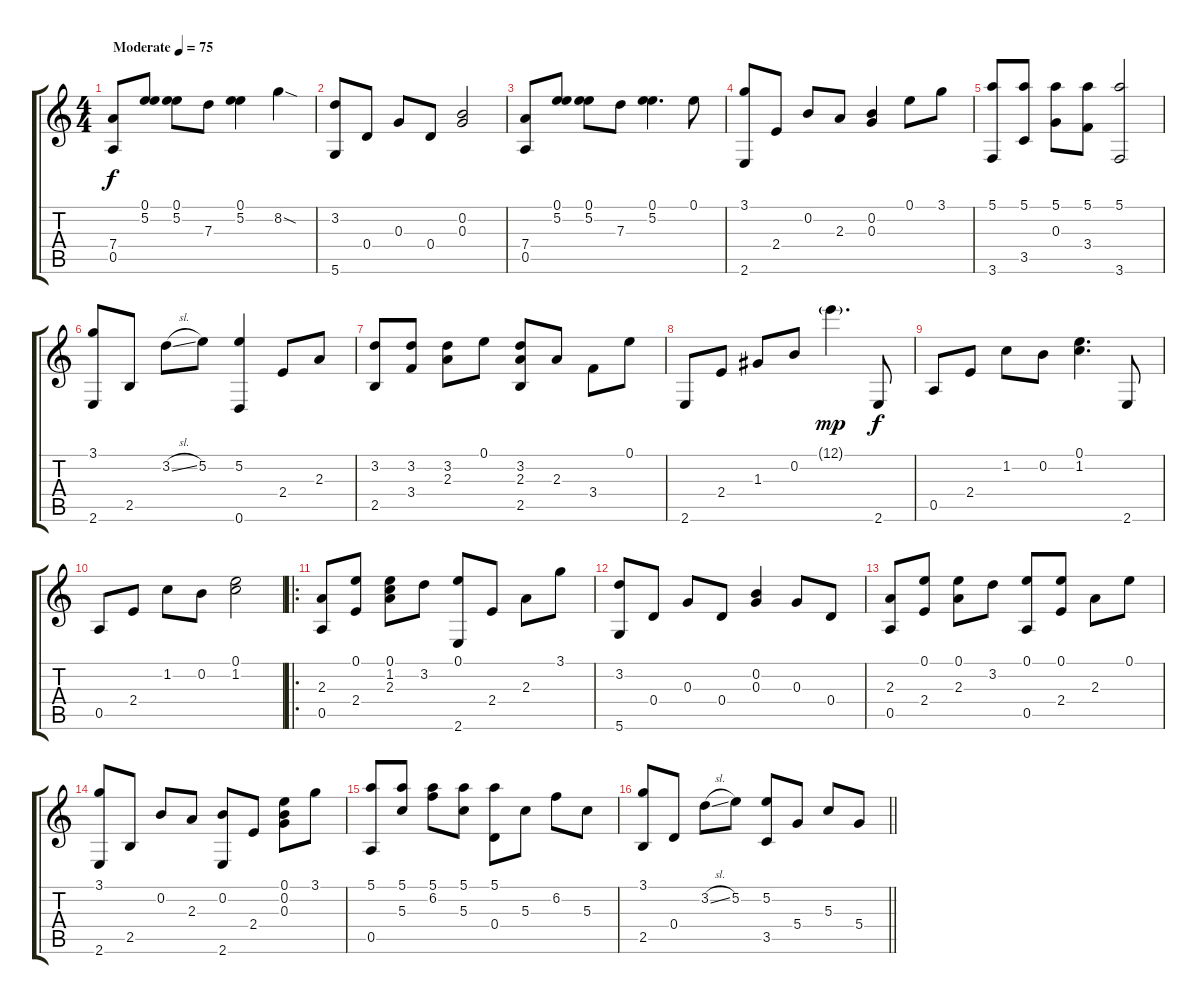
\track "" {instrument acousticguitarnylon}
\staff {score tabs}
\tuning (E4 B3 G3 D3 A2 D2) {hide}
\ts (4 4)
\tempo (75 "Moderate")
\clef g2
\ks c
(7.4 0.5).8{dy f instrument acousticguitarnylon} (0.1 5.2).8 (0.1 5.2).8 7.3.8 (0.1 5.2).4 8.2{sod}.4 |
(3.2 5.6).8 0.4.8 0.3.8 0.4.8 (0.2 0.3).2 |
(7.4 0.5).8 (0.1 5.2).8 (0.1 5.2).8 7.3.8 (0.1 5.2).4{d} 0.1.8 |
(3.1 2.6).8 2.4.8 0.2.8 2.3.8 (0.2 0.3).4 0.1.8 3.1.8 |
(5.1 3.6).8 (5.1 3.5).8 (5.1 0.3).8 (5.1 3.4).8 (5.1 3.6).2 |
(3.1 2.6).8 2.5.8 3.2{sl}.8 5.2.8 (5.2 0.6).4 2.4.8 2.3.8 |
(3.2 2.5).8 (3.2 3.4).8 (3.2 2.3).8 0.1.8 (3.2 2.3 2.5).8 2.3.8 3.4.8 0.1.8 |
2.6.8 2.4.8 1.3.8 0.2.8 12.1{g}.4{d dy mp} 2.6.8{dy f} |
0.5.8 2.4.8 1.2.8 0.2.8 (0.1 1.2).4{d} 2.6.8 |
0.5.8 2.4.8 1.2.8 0.2.8 (0.1 1.2).2 |
\ro
(2.3 0.5).8 (0.1 2.4).8 (0.1 1.2 2.3).8 3.2.8 (0.1 2.6).8 2.4.8 2.3.8 3.1.8 |
(3.2 5.6).8 0.4.8 0.3.8 0.4.8 (0.2 0.3).4 0.3.8 0.4.8 |
(2.3 0.5).8 (0.1 2.4).8 (0.1 2.3).8 3.2.8 (0.1 0.5).8 (0.1 2.4).8 2.3.8 0.1.8 |
(3.1 2.6).8 2.5.8 0.2.8 2.3.8 (0.2 2.6).8 2.4.8 (0.1 0.2 0.3).8 3.1.8 |
(5.1 0.5).8 (5.1 5.3).8 (5.1 6.2).8 (5.1 5.3).8 (5.1 0.4).8 5.3.8 6.2.8 5.3.8 |
\barLineRight lightlight
(3.1 2.5).8 0.4.8 3.2{sl}.8 5.2.8 (5.2 3.5).8 5.4.8 5.3.8 5.4.8
